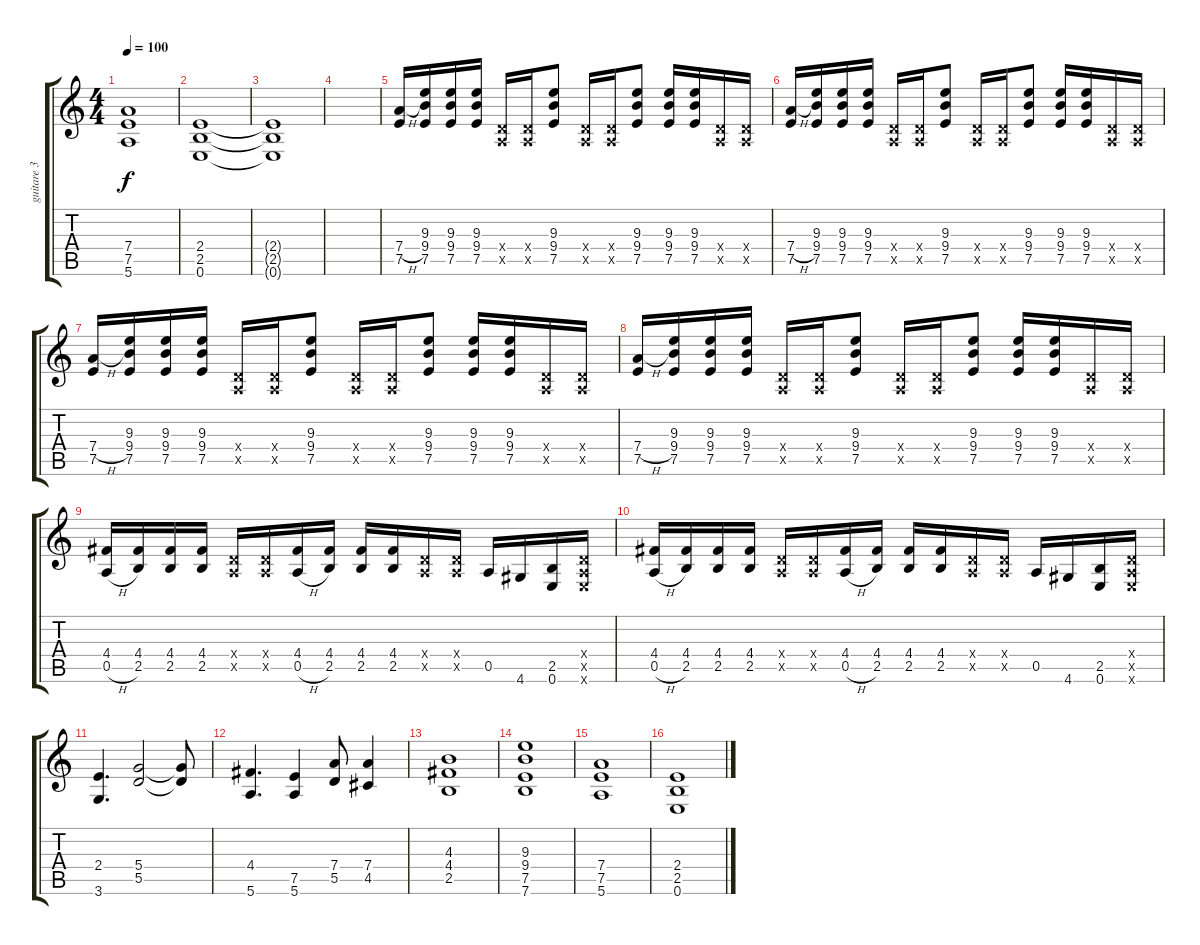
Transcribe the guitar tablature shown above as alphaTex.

\track ("guitare 3" "guitare 3") {instrument overdrivenguitar}
\staff {score tabs}
\tuning (E4 B3 G3 D3 A2 E2) {hide}
\ts (4 4)
\tempo 100
\clef g2
\ks c
(7.4 7.5 5.6).1{dy f} |
(2.4 2.5 0.6).1 |
(2.4{t} 2.5{t} 0.6{t}).1 |
|
(7.4{h} 7.5).16 (9.3 9.4 7.5).16 (9.3 9.4 7.5).16 (9.3 9.4 7.5).16 (0.4{x} 0.5{x}).16 (0.4{x} 0.5{x}).16 (9.3 9.4 7.5).8 (0.4{x} 0.5{x}).16 (0.4{x} 0.5{x}).16 (9.3 9.4 7.5).8 (9.3 9.4 7.5).16 (9.3 9.4 7.5).16 (0.4{x} 0.5{x}).16 (0.4{x} 0.5{x}).16 |
(7.4{h} 7.5).16 (9.3 9.4 7.5).16 (9.3 9.4 7.5).16 (9.3 9.4 7.5).16 (0.4{x} 0.5{x}).16 (0.4{x} 0.5{x}).16 (9.3 9.4 7.5).8 (0.4{x} 0.5{x}).16 (0.4{x} 0.5{x}).16 (9.3 9.4 7.5).8 (9.3 9.4 7.5).16 (9.3 9.4 7.5).16 (0.4{x} 0.5{x}).16 (0.4{x} 0.5{x}).16 |
(7.4{h} 7.5).16 (9.3 9.4 7.5).16 (9.3 9.4 7.5).16 (9.3 9.4 7.5).16 (0.4{x} 0.5{x}).16 (0.4{x} 0.5{x}).16 (9.3 9.4 7.5).8 (0.4{x} 0.5{x}).16 (0.4{x} 0.5{x}).16 (9.3 9.4 7.5).8 (9.3 9.4 7.5).16 (9.3 9.4 7.5).16 (0.4{x} 0.5{x}).16 (0.4{x} 0.5{x}).16 |
(7.4{h} 7.5).16 (9.3 9.4 7.5).16 (9.3 9.4 7.5).16 (9.3 9.4 7.5).16 (0.4{x} 0.5{x}).16 (0.4{x} 0.5{x}).16 (9.3 9.4 7.5).8 (0.4{x} 0.5{x}).16 (0.4{x} 0.5{x}).16 (9.3 9.4 7.5).8 (9.3 9.4 7.5).16 (9.3 9.4 7.5).16 (0.4{x} 0.5{x}).16 (0.4{x} 0.5{x}).16 |
(4.4 0.5{h}).16 (4.4 2.5).16 (4.4 2.5).16 (4.4 2.5).16 (0.4{x} 0.5{x}).16 (0.4{x} 0.5{x}).16 (4.4 0.5{h}).16 (4.4 2.5).16 (4.4 2.5).16 (4.4 2.5).16 (0.4{x} 0.5{x}).16 (0.4{x} 0.5{x}).16 0.5.16 4.6.16 (2.5 0.6).16 (0.4{x} 0.5{x} 0.6{x}).16 |
(4.4 0.5{h}).16 (4.4 2.5).16 (4.4 2.5).16 (4.4 2.5).16 (0.4{x} 0.5{x}).16 (0.4{x} 0.5{x}).16 (4.4 0.5{h}).16 (4.4 2.5).16 (4.4 2.5).16 (4.4 2.5).16 (0.4{x} 0.5{x}).16 (0.4{x} 0.5{x}).16 0.5.16 4.6.16 (2.5 0.6).16 (0.4{x} 0.5{x} 0.6{x}).16 |
(2.4 3.6).4{d} (5.4 5.5).2 (5.4{t} 5.5{t}).8 |
(4.4 5.6).4{d} (7.5 5.6).4 (7.4 5.5).8 (7.4 4.5).4 |
(4.3 4.4 2.5).1 |
(9.3 9.4 7.5 7.6).1 |
(7.4 7.5 5.6).1 |
(2.4 2.5 0.6).1
